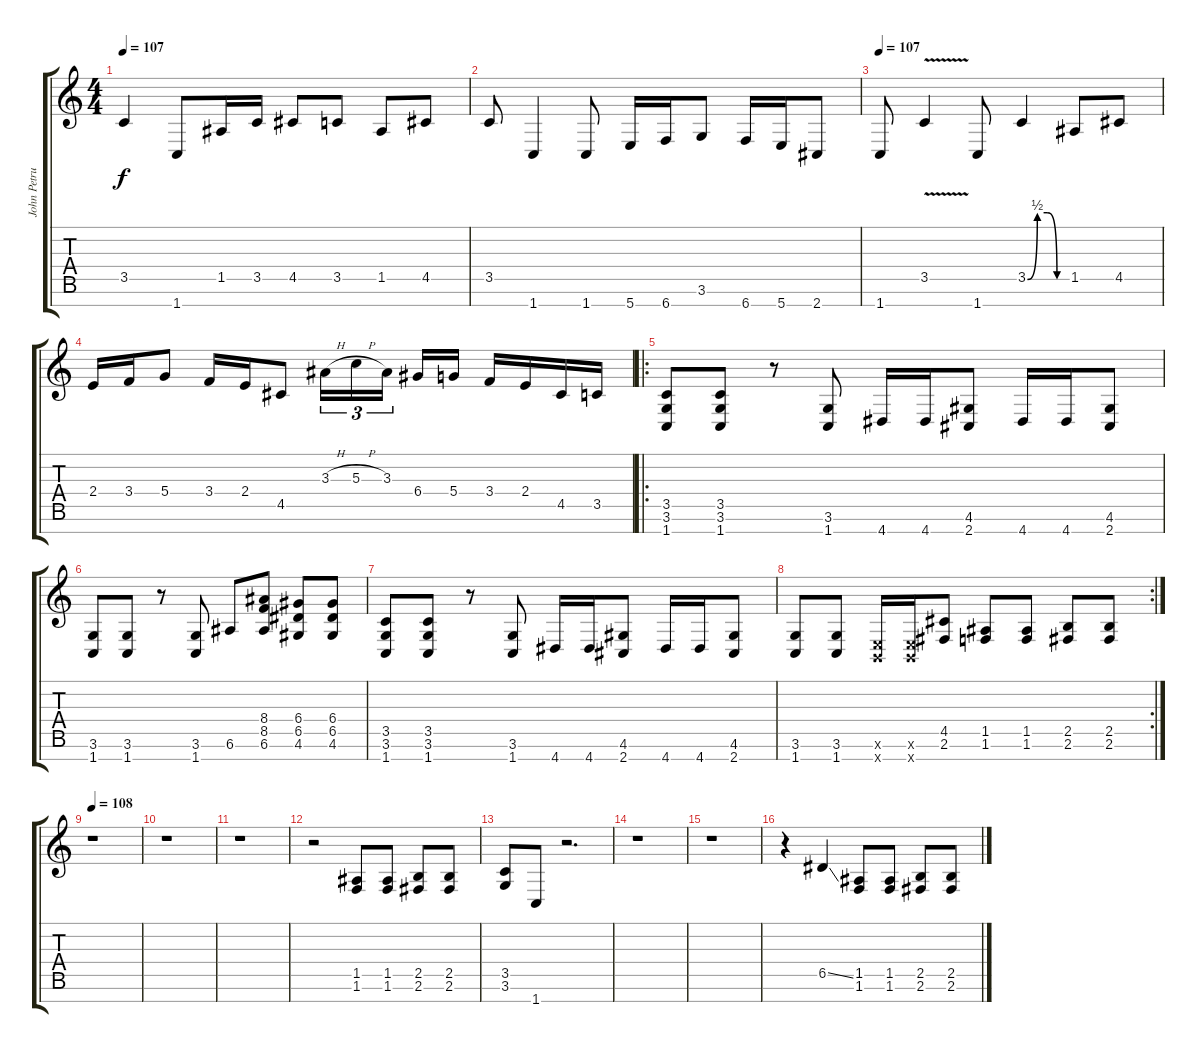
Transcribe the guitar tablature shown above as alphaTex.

\track ("John Petrucci" "John Petru") {instrument distortionguitar}
\staff {score tabs}
\tuning (E4 B3 G3 D3 A2 E2 B1) {hide}
\ts (4 4)
\tempo 107
\clef g2
\ks c
3.5.4{dy f} 1.7.8 1.5.16 3.5.16 4.5.8 3.5.8 1.5.8 4.5.8 |
3.5.8 1.7.4 1.7.8 5.7.16 6.7.16 3.6.8 6.7.16 5.7.16 2.7.8 |
\tempo 107
1.7.8 3.5{v}.4 1.7.8 3.5{be (custom 0 0 15 2 30 2 45 0 60 0)}.4 1.5.8 4.5.8 |
2.4.16 3.4.16 5.4.8 3.4.16 2.4.16 4.5.8 3.3{h}.16{tu (3 2)} 5.3{h}.16{tu (3 2)} 3.3.16{tu (3 2)} 6.4.16 5.4.16 3.4.16 2.4.16 4.5.16 3.5.16 |
\ro
(3.5 3.6 1.7).8 (3.5 3.6 1.7).8 r.8 (3.6 1.7).8 4.7.16 4.7.16 (4.6 2.7).8 4.7.16 4.7.16 (4.6 2.7).8 |
(3.6 1.7).8 (3.6 1.7).8 r.8 (3.6 1.7).8 6.6.8 (8.4 8.5 6.6).8 (6.4 6.5 4.6).8 (6.4 6.5 4.6).8 |
(3.5 3.6 1.7).8 (3.5 3.6 1.7).8 r.8 (3.6 1.7).8 4.7.16 4.7.16 (4.6 2.7).8 4.7.16 4.7.16 (4.6 2.7).8 |
\rc 2
(3.6 1.7).8 (3.6 1.7).8 (0.6{x} 0.7{x}).16 (0.6{x} 0.7{x}).16 (4.5 2.6).8 (1.5 1.6).8 (1.5 1.6).8 (2.5 2.6).8 (2.5 2.6).8 |
\tempo 108
r.1 |
r.1 |
r.1 |
r.2 (1.5 1.6).8 (1.5 1.6).8 (2.5 2.6).8 (2.5 2.6).8 |
(3.5 3.6).8 1.7.8 r.2{d} |
r.1 |
r.1 |
r.4 6.5{ss}.4 (1.5 1.6).8 (1.5 1.6).8 (2.5 2.6).8 (2.5 2.6).8
